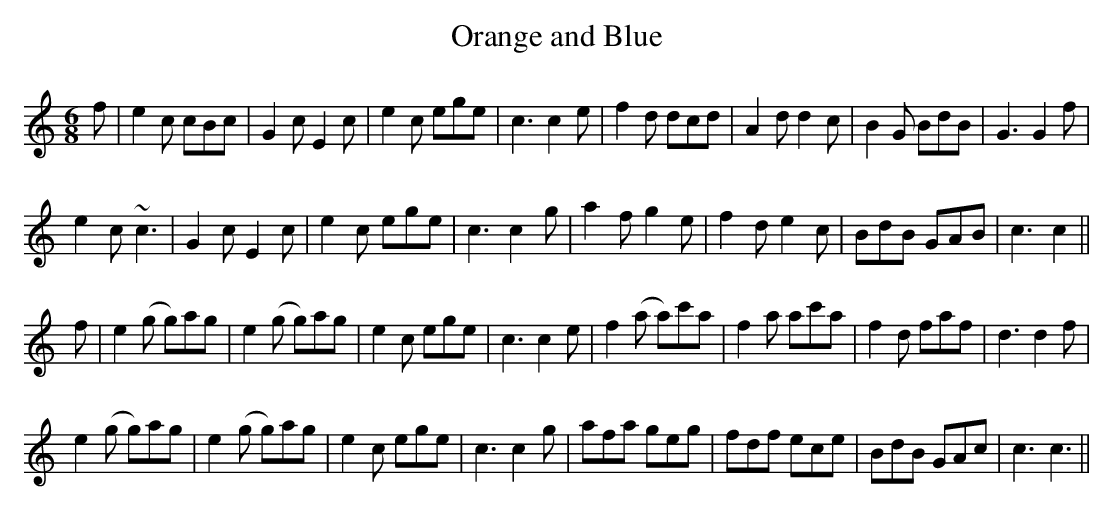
X:1
T:Orange and Blue
M:6/8
L:1/8
K:C
f|e2c cBc|G2c E2c|e2c ege|c3 c2e|f2d dcd|A2d d2c|B2G BdB|G3 G2f|
e2c ~c3|G2c E2c|e2c ege|c3 c2g|a2f g2e|f2d e2c|BdB GAB|c3 c2||
f|e2(g g)ag|e2(g g)ag|e2c ege|c3 c2e|f2(a a)c'a|f2a ac'a|f2d faf|d3 d2f|
e2(g g)ag|e2(g g)ag|e2c ege|c3 c2g|afa geg|fdf ece|BdB GAc|c3 c3||
